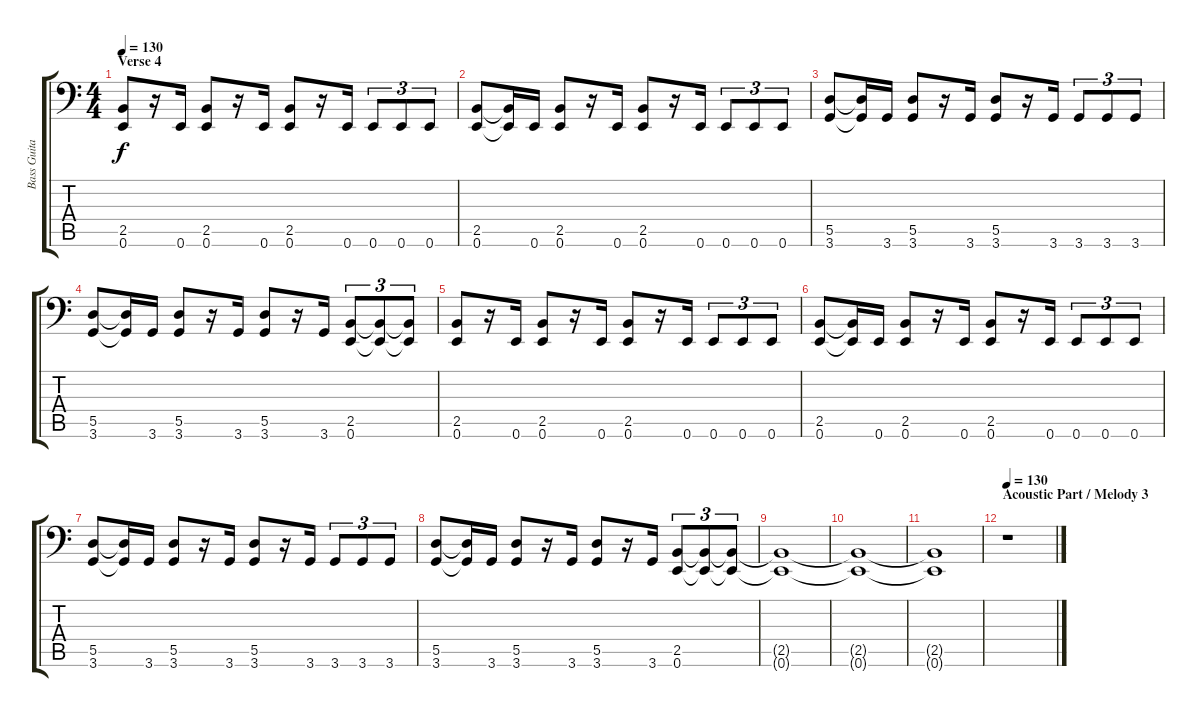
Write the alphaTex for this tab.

\track ("Bass Guitar - Rhythm" "Bass Guita") {instrument electricbasspick}
\staff {score tabs}
\tuning (E3 B2 G2 D2 A1 E1) {hide}
\ts (4 4)
\section ("" "Verse 4")
\tempo 130
\clef f4
\ks c
(2.5 0.6).8{dy f} r.16 0.6.16 (2.5 0.6).8 r.16 0.6.16 (2.5 0.6).8 r.16 0.6.16 0.6.8{tu (3 2)} 0.6.8{tu (3 2)} 0.6.8{tu (3 2)} |
(2.5 0.6).8 (2.5{t} 0.6{t}).16 0.6.16 (2.5 0.6).8 r.16 0.6.16 (2.5 0.6).8 r.16 0.6.16 0.6.8{tu (3 2)} 0.6.8{tu (3 2)} 0.6.8{tu (3 2)} |
(5.5 3.6).8 (5.5{t} 3.6{t}).16 3.6.16 (5.5 3.6).8 r.16 3.6.16 (5.5 3.6).8 r.16 3.6.16 3.6.8{tu (3 2)} 3.6.8{tu (3 2)} 3.6.8{tu (3 2)} |
(5.5 3.6).8 (5.5{t} 3.6{t}).16 3.6.16 (5.5 3.6).8 r.16 3.6.16 (5.5 3.6).8 r.16 3.6.16 (2.5 0.6).8{tu (3 2)} (2.5{t} 0.6{t}).8{tu (3 2)} (2.5{t} 0.6{t}).8{tu (3 2)} |
(2.5 0.6).8 r.16 0.6.16 (2.5 0.6).8 r.16 0.6.16 (2.5 0.6).8 r.16 0.6.16 0.6.8{tu (3 2)} 0.6.8{tu (3 2)} 0.6.8{tu (3 2)} |
(2.5 0.6).8 (2.5{t} 0.6{t}).16 0.6.16 (2.5 0.6).8 r.16 0.6.16 (2.5 0.6).8 r.16 0.6.16 0.6.8{tu (3 2)} 0.6.8{tu (3 2)} 0.6.8{tu (3 2)} |
(5.5 3.6).8 (5.5{t} 3.6{t}).16 3.6.16 (5.5 3.6).8 r.16 3.6.16 (5.5 3.6).8 r.16 3.6.16 3.6.8{tu (3 2)} 3.6.8{tu (3 2)} 3.6.8{tu (3 2)} |
(5.5 3.6).8 (5.5{t} 3.6{t}).16 3.6.16 (5.5 3.6).8 r.16 3.6.16 (5.5 3.6).8 r.16 3.6.16 (2.5 0.6).8{tu (3 2)} (2.5{t} 0.6{t}).8{tu (3 2)} (2.5{t} 0.6{t}).8{tu (3 2)} |
(2.5{t} 0.6{t}).1 |
(2.5{t} 0.6{t}).1 |
(2.5{t} 0.6{t}).1 |
\section ("" "Acoustic Part / Melody 3")
\tempo 130
r.1{volume 8}
